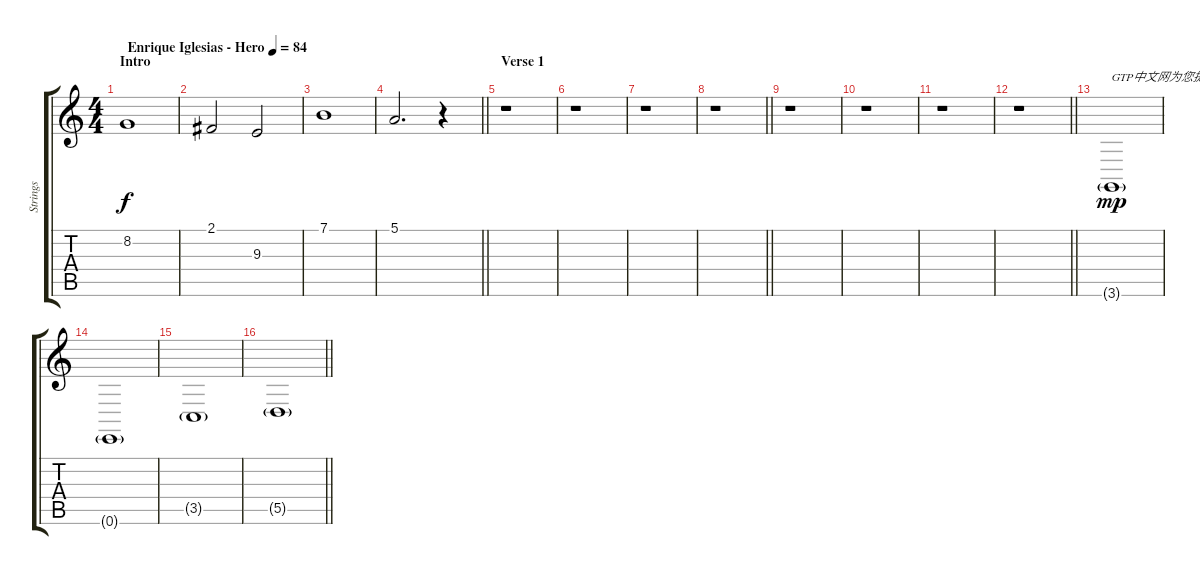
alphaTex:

\track ("Strings" "Strings") {instrument stringensemble1}
\staff {score tabs}
\tuning (E4 B3 G3 D3 A2 E2) {hide}
\ts (4 4)
\section ("" "Intro")
\tempo (84 "Enrique Iglesias - Hero")
\clef g2
\ks c
8.2.1{dy f instrument stringensemble1} |
2.1.2 9.3.2 |
7.1.1 |
\barLineRight lightlight
5.1.2{d} r.4 |
\section ("" "Verse 1")
r.1 |
r.1 |
r.1 |
\barLineRight lightlight
r.1 |
r.1 |
r.1 |
r.1 |
\barLineRight lightlight
r.1 |
3.6{g}.1{txt "GTP中文网为您提供优" dy mp} |
0.6{g}.1 |
3.5{g}.1 |
\barLineRight lightlight
5.5{g}.1
